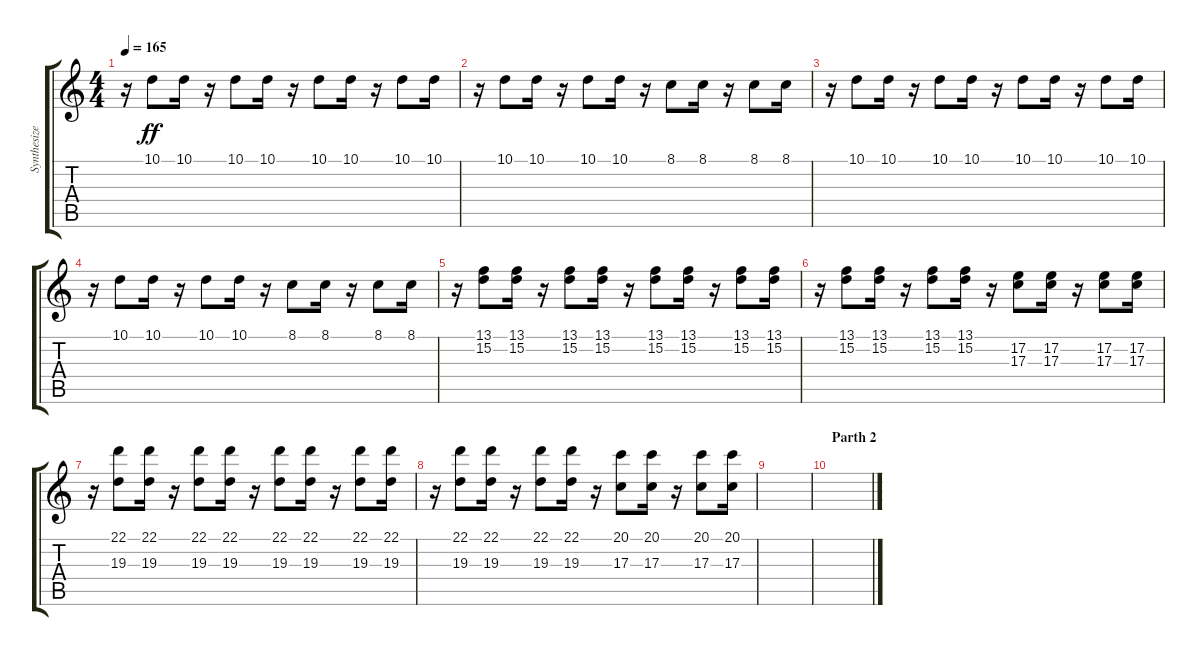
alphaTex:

\track ("Synthesizer" "Synthesize") {instrument lead8bassandlead}
\staff {score tabs}
\tuning (E4 B3 G3 D3 A2 E2) {hide}
\ts (4 4)
\tempo 165
\clef g2
\ks c
r.16{dy ff} 10.1.8 10.1.16 r.16 10.1.8 10.1.16 r.16 10.1.8 10.1.16 r.16 10.1.8 10.1.16 |
r.16 10.1.8 10.1.16 r.16 10.1.8 10.1.16 r.16 8.1.8 8.1.16 r.16 8.1.8 8.1.16 |
r.16 10.1.8 10.1.16 r.16 10.1.8 10.1.16 r.16 10.1.8 10.1.16 r.16 10.1.8 10.1.16 |
r.16 10.1.8 10.1.16 r.16 10.1.8 10.1.16 r.16 8.1.8 8.1.16 r.16 8.1.8 8.1.16 |
r.16 (13.1 15.2).8 (13.1 15.2).16 r.16 (13.1 15.2).8 (13.1 15.2).16 r.16 (13.1 15.2).8 (13.1 15.2).16 r.16 (13.1 15.2).8 (13.1 15.2).16 |
r.16 (13.1 15.2).8 (13.1 15.2).16 r.16 (13.1 15.2).8 (13.1 15.2).16 r.16 (17.2 17.3).8 (17.2 17.3).16 r.16 (17.2 17.3).8 (17.2 17.3).16 |
r.16 (22.1 19.3).8 (22.1 19.3).16 r.16 (22.1 19.3).8 (22.1 19.3).16 r.16 (22.1 19.3).8 (22.1 19.3).16 r.16 (22.1 19.3).8 (22.1 19.3).16 |
r.16 (22.1 19.3).8 (22.1 19.3).16 r.16 (22.1 19.3).8 (22.1 19.3).16 r.16 (20.1 17.3).8 (20.1 17.3).16 r.16 (20.1 17.3).8 (20.1 17.3).16 |
|
\section ("" "Parth 2")
